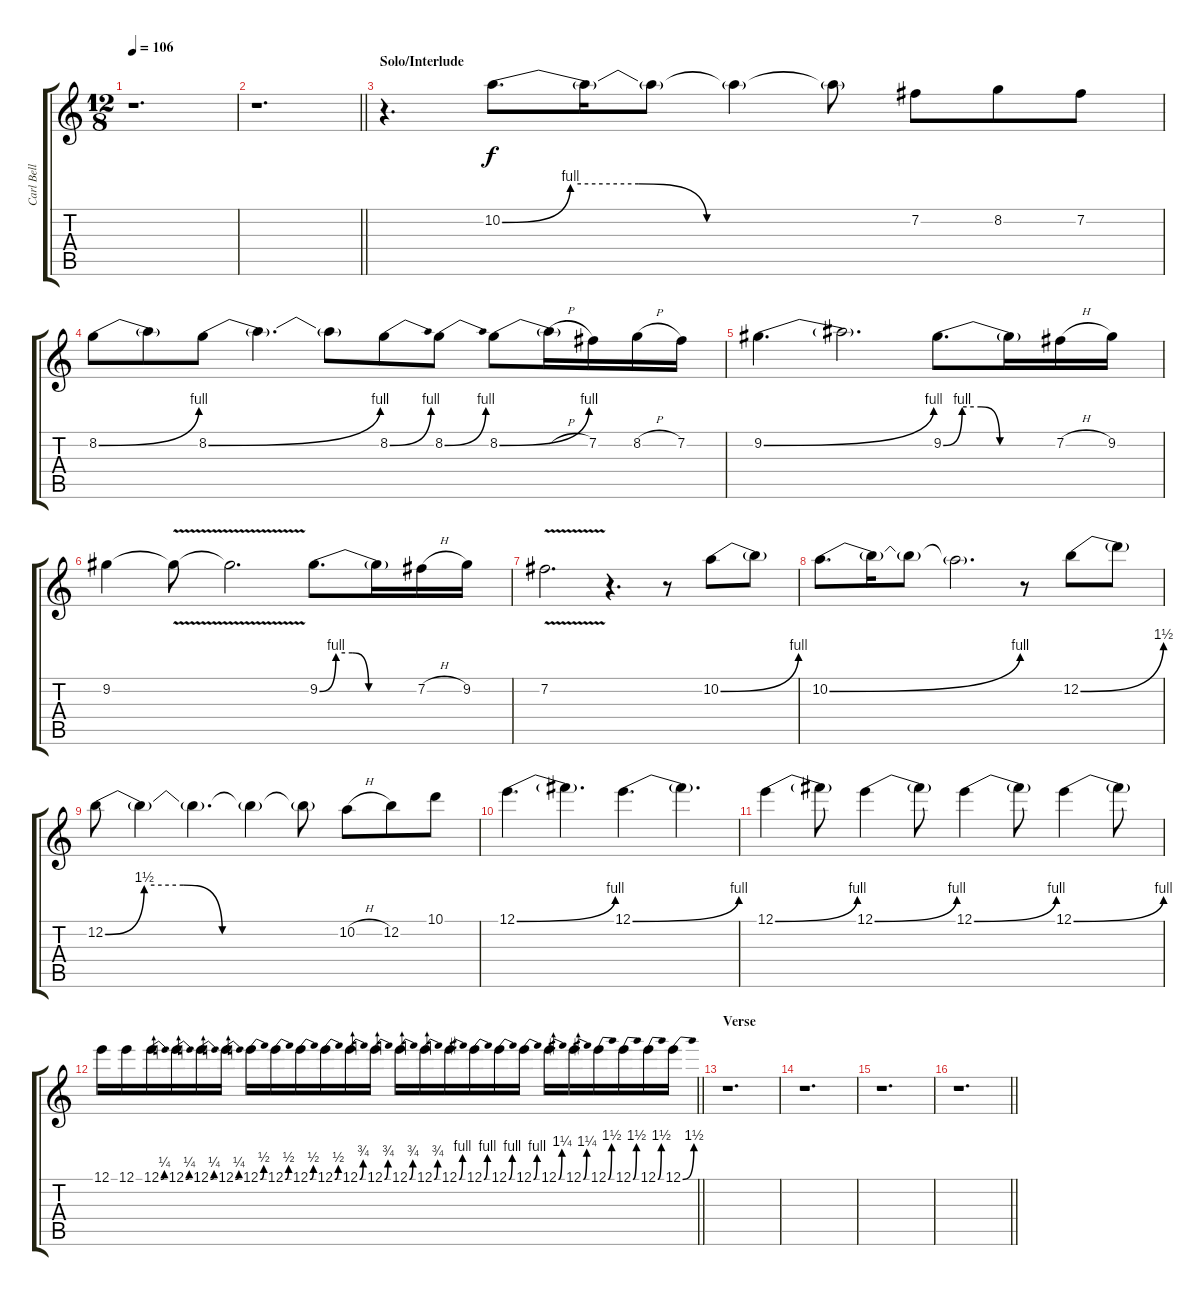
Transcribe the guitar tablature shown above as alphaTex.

\track ("Carl Bell (Lead Guitar)" "Carl Bell ") {instrument distortionguitar}
\staff {score tabs}
\tuning (E4 B3 G3 D3 A2 D2) {hide}
\ts (12 8)
\tempo 106
\clef g2
\ks c
r.1{d dy f} |
\barLineRight lightlight
r.1{d} |
\section ("" "Solo/Interlude")
r.4{d} 10.2{be (custom 0 0 10 4 20 4 30 0 60 0)}.8{d volume 14} 10.2{t}.16 10.2{t}.8 10.2{t}.4 10.2{t}.8 7.2.8 8.2.8 7.2.8 |
8.2{be (bend 0 0 60 4)}.8 8.2{t}.8 8.2{be (bend 0 0 60 4)}.8 8.2{t}.4{d} 8.2{t}.8 8.2{be (bend 0 0 60 4)}.8 8.2{be (bend 0 0 60 4)}.8 8.2{be (bend 0 0 60 4)}.8 8.2{h t}.16 7.2.16 8.2{h}.16 7.2.16 |
9.2{be (bend 0 0 60 4)}.4{d} 9.2{t}.2{d} 9.2{be (custom 0 0 10 4 20 4 30 0 60 0)}.8{d} 9.2{t}.16 7.2{h}.16 9.2.16 |
9.2.4 9.2{v t}.8 9.2{t}.2{d} 9.2{be (custom 0 0 10 4 20 4 30 0 60 0)}.8{d} 9.2{t}.16 7.2{h}.16 9.2.16 |
7.2{v}.2{d} r.4{d} r.8 10.2{be (bend 0 0 60 4)}.8 10.2{t}.8 |
10.2{be (bend 0 0 60 4)}.8{d} 10.2{t}.16 10.2{t}.8 10.2{t}.2{d} r.8 12.2{be (bend 0 0 60 6)}.8 12.2{t}.8 |
12.2{be (custom 0 0 10 6 20 6 30 0 60 0)}.8 12.2{t}.4 12.2{t}.4{d} 12.2{t}.4 12.2{t}.8 10.2{h}.8 12.2.8 10.1.8 |
12.1{be (bend 0 0 60 4)}.4{d} 12.1{t}.4{d} 12.1{be (bend 0 0 60 4)}.4{d} 12.1{t}.4{d} |
12.1{be (bend 0 0 60 4)}.4 12.1{t}.8 12.1{be (bend 0 0 60 4)}.4 12.1{t}.8 12.1{be (bend 0 0 60 4)}.4 12.1{t}.8 12.1{be (bend 0 0 60 4)}.4 12.1{t}.8 |
\barLineRight lightlight
12.1.16 12.1.16 12.1{be (bend 0 0 60 1)}.16 12.1{be (bend 0 0 60 1)}.16 12.1{be (bend 0 0 60 1)}.16 12.1{be (bend 0 0 60 1)}.16 12.1{be (bend 0 0 60 2)}.16 12.1{be (bend 0 0 60 2)}.16 12.1{be (bend 0 0 60 2)}.16 12.1{be (bend 0 0 60 2)}.16 12.1{be (bend 0 0 60 3)}.16 12.1{be (bend 0 0 60 3)}.16 12.1{be (bend 0 0 60 3)}.16 12.1{be (bend 0 0 60 3)}.16 12.1{be (bend 0 0 60 4)}.16 12.1{be (bend 0 0 60 4)}.16 12.1{be (bend 0 0 60 4)}.16 12.1{be (bend 0 0 60 4)}.16 12.1{be (bend 0 0 60 5)}.16 12.1{be (bend 0 0 60 5)}.16 12.1{be (bend 0 0 60 6)}.16 12.1{be (bend 0 0 60 6)}.16 12.1{be (bend 0 0 60 6)}.16 12.1{be (bend 0 0 60 6)}.16 |
\section ("" "Verse")
r.1{d} |
r.1{d} |
r.1{d} |
\barLineRight lightlight
r.1{d}
